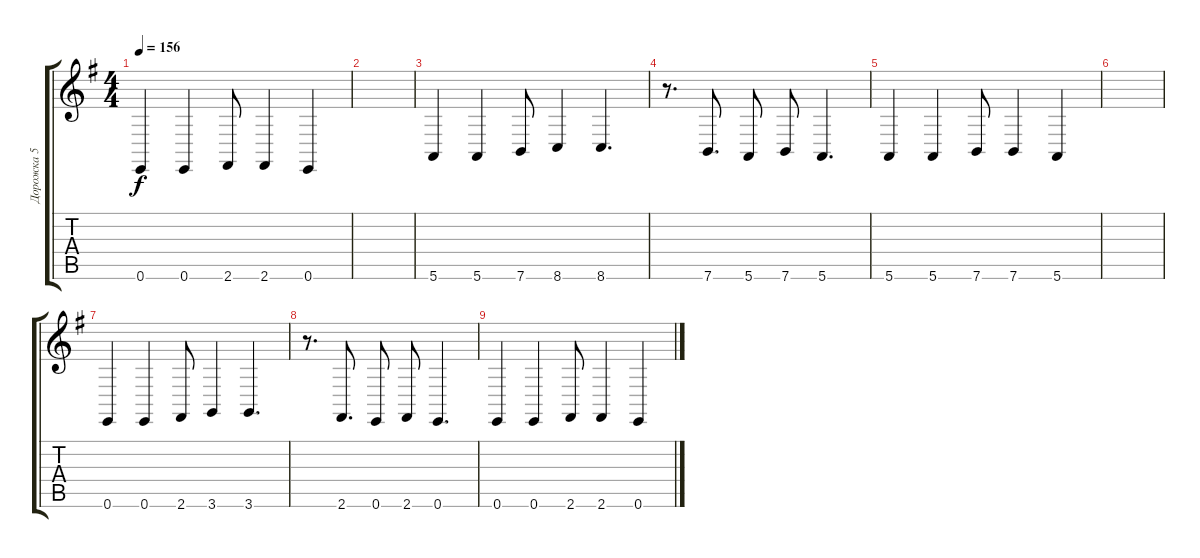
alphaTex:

\track ("Дорожка 5" "Дорожка 5") {instrument lead8bassandlead}
\staff {score tabs}
\tuning (E4 B3 G3 D3 A2 E2) {hide}
\ts (4 4)
\tempo 156
\clef g2
\ks g
0.6.4{dy f} 0.6.4 2.6.8 2.6.4 0.6.4 |
|
5.6.4 5.6.4 7.6.8 8.6.4 8.6.4{d} |
r.8{d} 7.6.8{d} 5.6.8 7.6.8 5.6.4{d} |
5.6.4 5.6.4 7.6.8 7.6.4 5.6.4 |
|
0.6.4 0.6.4 2.6.8 3.6.4 3.6.4{d} |
r.8{d} 2.6.8{d} 0.6.8 2.6.8 0.6.4{d} |
0.6.4 0.6.4 2.6.8 2.6.4 0.6.4
